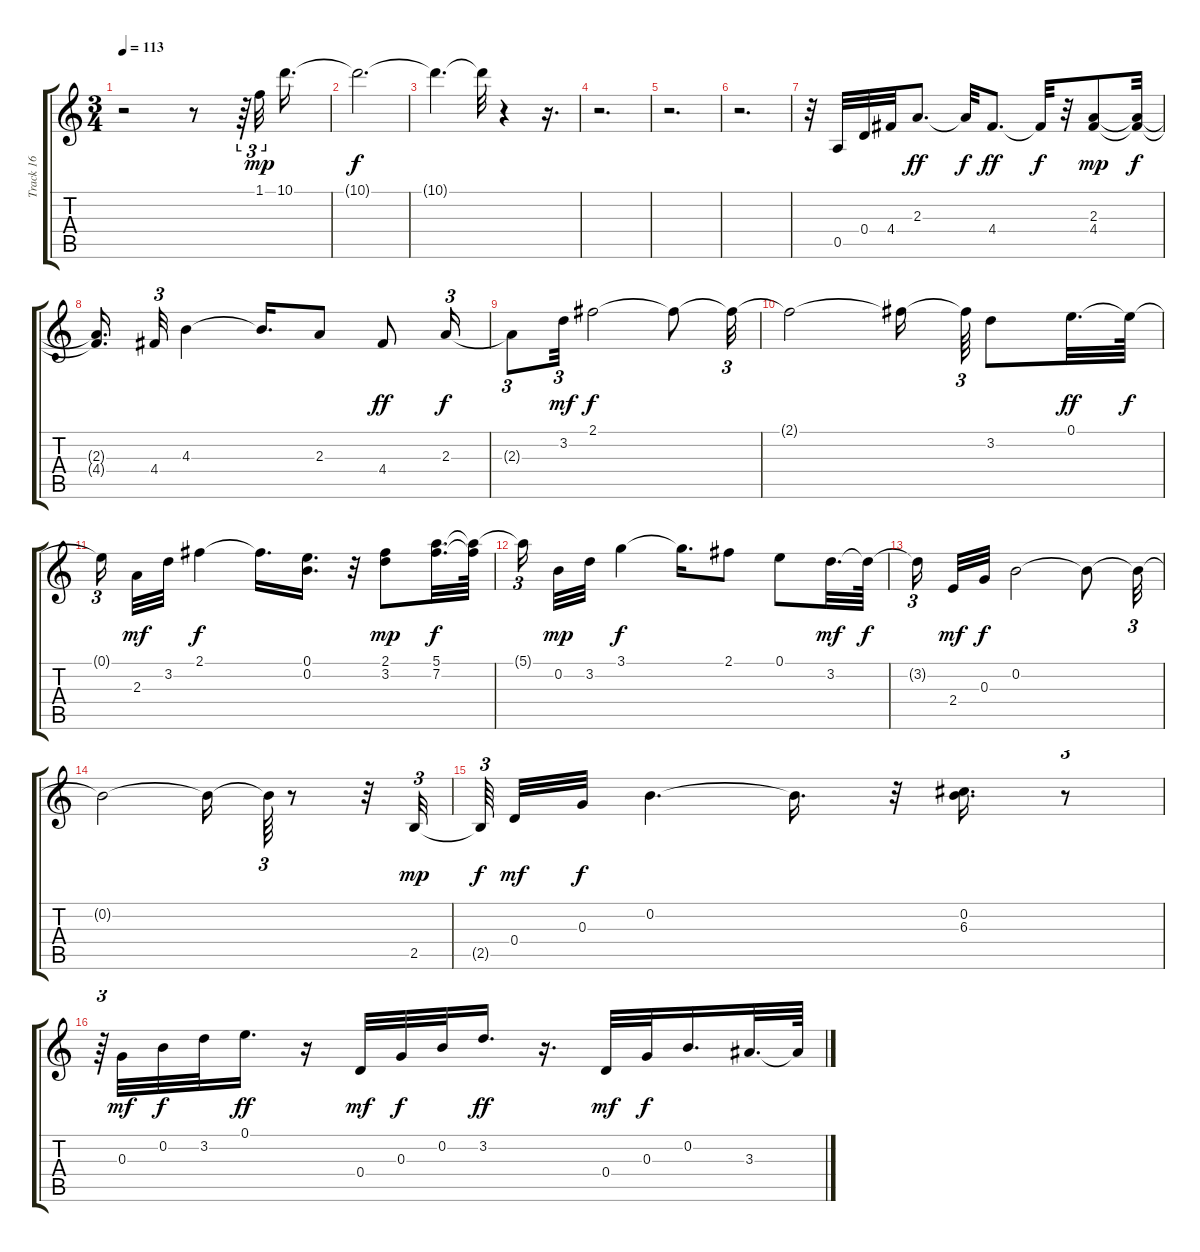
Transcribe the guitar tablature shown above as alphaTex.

\track ("Track 16" "Track 16") {instrument electricguitarjazz}
\staff {score tabs}
\tuning (E4 B3 G3 D3 A2 E2) {hide}
\ts (3 4)
\tempo 113
\clef g2
\ks c
r.2{dy f} r.8 r.64{tu (3 2)} 1.1.32{tu (3 2) dy mp} 10.1.16{d} |
10.1{t}.2{d dy f} |
10.1{t}.4{d} 10.1{t}.32 r.4 r.16{d} |
r.2{d} |
r.2{d} |
r.2{d} |
r.32 0.5.32 0.4.32 4.4.32 2.3.8{d dy ff} 2.3{t}.32{dy f} 4.4.8{d dy ff} 4.4{t}.32{dy f} r.32 (2.3 4.4).8{dy mp} (2.3{t} 4.4{t}).32{dy f} |
(2.3{t} 4.4{t}).16{d} 4.4.32{tu (3 2)} 4.3.4 4.3{t}.16{d} 2.3.8 4.4.8{dy ff} 2.3.16{tu (3 2) dy f} |
2.3{t}.8{tu (3 2)} 3.2.32{tu (3 2) dy mf} 2.1.2{dy f} 2.1{t}.8 2.1{t}.32{tu (3 2)} |
2.1{t}.2 2.1{t}.16 2.1{t}.64{tu (3 2)} 3.2.8 0.1.32{d dy ff} 0.1{t}.64{dy f} |
0.1{t}.16{tu (3 2)} 2.3.32{dy mf} 3.2.32 2.1.4{dy f} 2.1{t}.16{d} (0.1 0.2).16{d} r.32 (2.1 3.2).8{dy mp} (5.1 7.2).32{d dy f} (5.1{t} 7.2{t}).64 |
5.1{t}.16{tu (3 2)} 0.2.32{dy mp} 3.2.32 3.1.4{dy f} 3.1{t}.16{d} 2.1.8 0.1.8 3.2.32{d dy mf} 3.2{t}.64{dy f} |
3.2{t}.16{tu (3 2)} 2.4.32{dy mf} 0.3.32{dy f} 0.2.2 0.2{t}.8 0.2{t}.32{tu (3 2)} |
0.2{t}.2 0.2{t}.16 0.2{t}.64{tu (3 2)} r.8 r.32 2.5.32{tu (3 2) dy mp} |
2.5{t}.64{tu (3 2) dy f} 0.4.32{dy mf} 0.3.32{dy f} 0.2.4{d} 0.2{t}.16{d} r.32 (0.2 6.3).16{d} r.8{tu (3 2)} |
r.64{tu (3 2)} 0.3.32{dy mf} 0.2.32{dy f} 3.2.32 0.1.16{d dy ff} r.16 0.4.32{dy mf} 0.3.32{dy f} 0.2.32 3.2.16{d dy ff} r.16{d} 0.4.32{dy mf} 0.3.32{dy f} 0.2.16{d} 3.3.32{d} 3.3{t}.64
